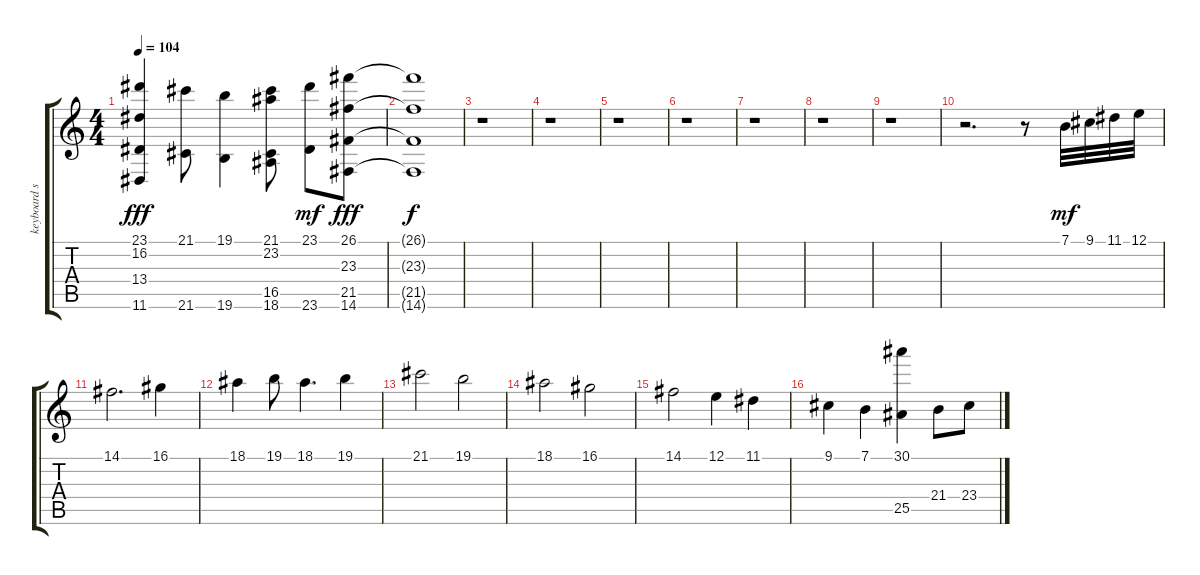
\track ("keyboard strings2" "keyboard s") {instrument stringensemble2}
\staff {score tabs}
\tuning (E4 B3 G3 D3 A2 E2) {hide}
\ts (4 4)
\tempo 104
\clef g2
\ks c
(23.1 16.2 13.4 11.6).4{dy fff} (21.1 21.6).8 (19.1 19.6).4 (21.1 23.2 16.5 18.6).8 (23.1 23.6).8{dy mf} (26.1 23.3 21.5 14.6).8{dy fff} |
(26.1{t} 23.3{t} 21.5{t} 14.6{t}).1{dy f} |
r.1 |
r.1 |
r.1 |
r.1 |
r.1 |
r.1 |
r.1 |
r.2{d} r.8 7.1.32{dy mf} 9.1.32 11.1.32 12.1.32 |
14.1.2{d} 16.1.4 |
18.1.4 19.1.8 18.1.4{d} 19.1.4 |
21.1.2 19.1.2 |
18.1.2 16.1.2 |
14.1.2 12.1.4 11.1.4 |
9.1.4 7.1.4 (30.1 25.5).4 21.4.8 23.4.8
